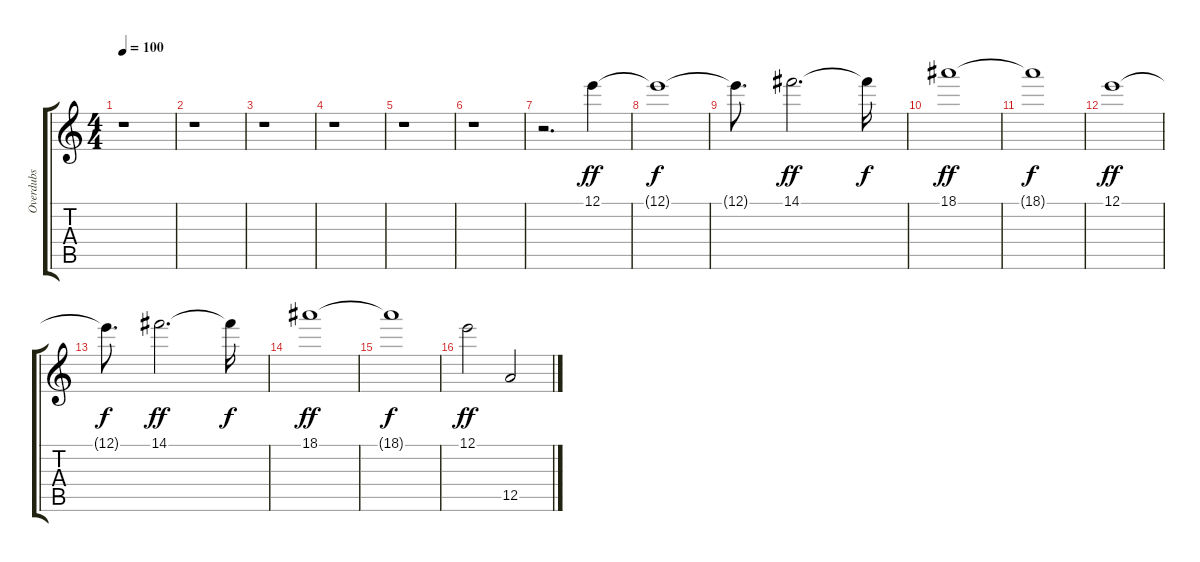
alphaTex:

\track ("Overdubs" "Overdubs") {instrument distortionguitar}
\staff {score tabs}
\tuning (E4 B3 G3 D3 A2 E2) {hide}
\ts (4 4)
\tempo 100
\clef g2
\ks c
r.1{dy f} |
r.1 |
r.1 |
r.1 |
r.1 |
r.1 |
r.2{d} 12.1.4{dy ff} |
12.1{t}.1{dy f} |
12.1{t}.8{d} 14.1.2{d dy ff} 14.1{t}.16{dy f} |
18.1.1{dy ff} |
18.1{t}.1{dy f} |
12.1.1{dy ff} |
12.1{t}.8{d dy f} 14.1.2{d dy ff} 14.1{t}.16{dy f} |
18.1.1{dy ff} |
18.1{t}.1{dy f} |
12.1.2{dy ff} 12.5.2
